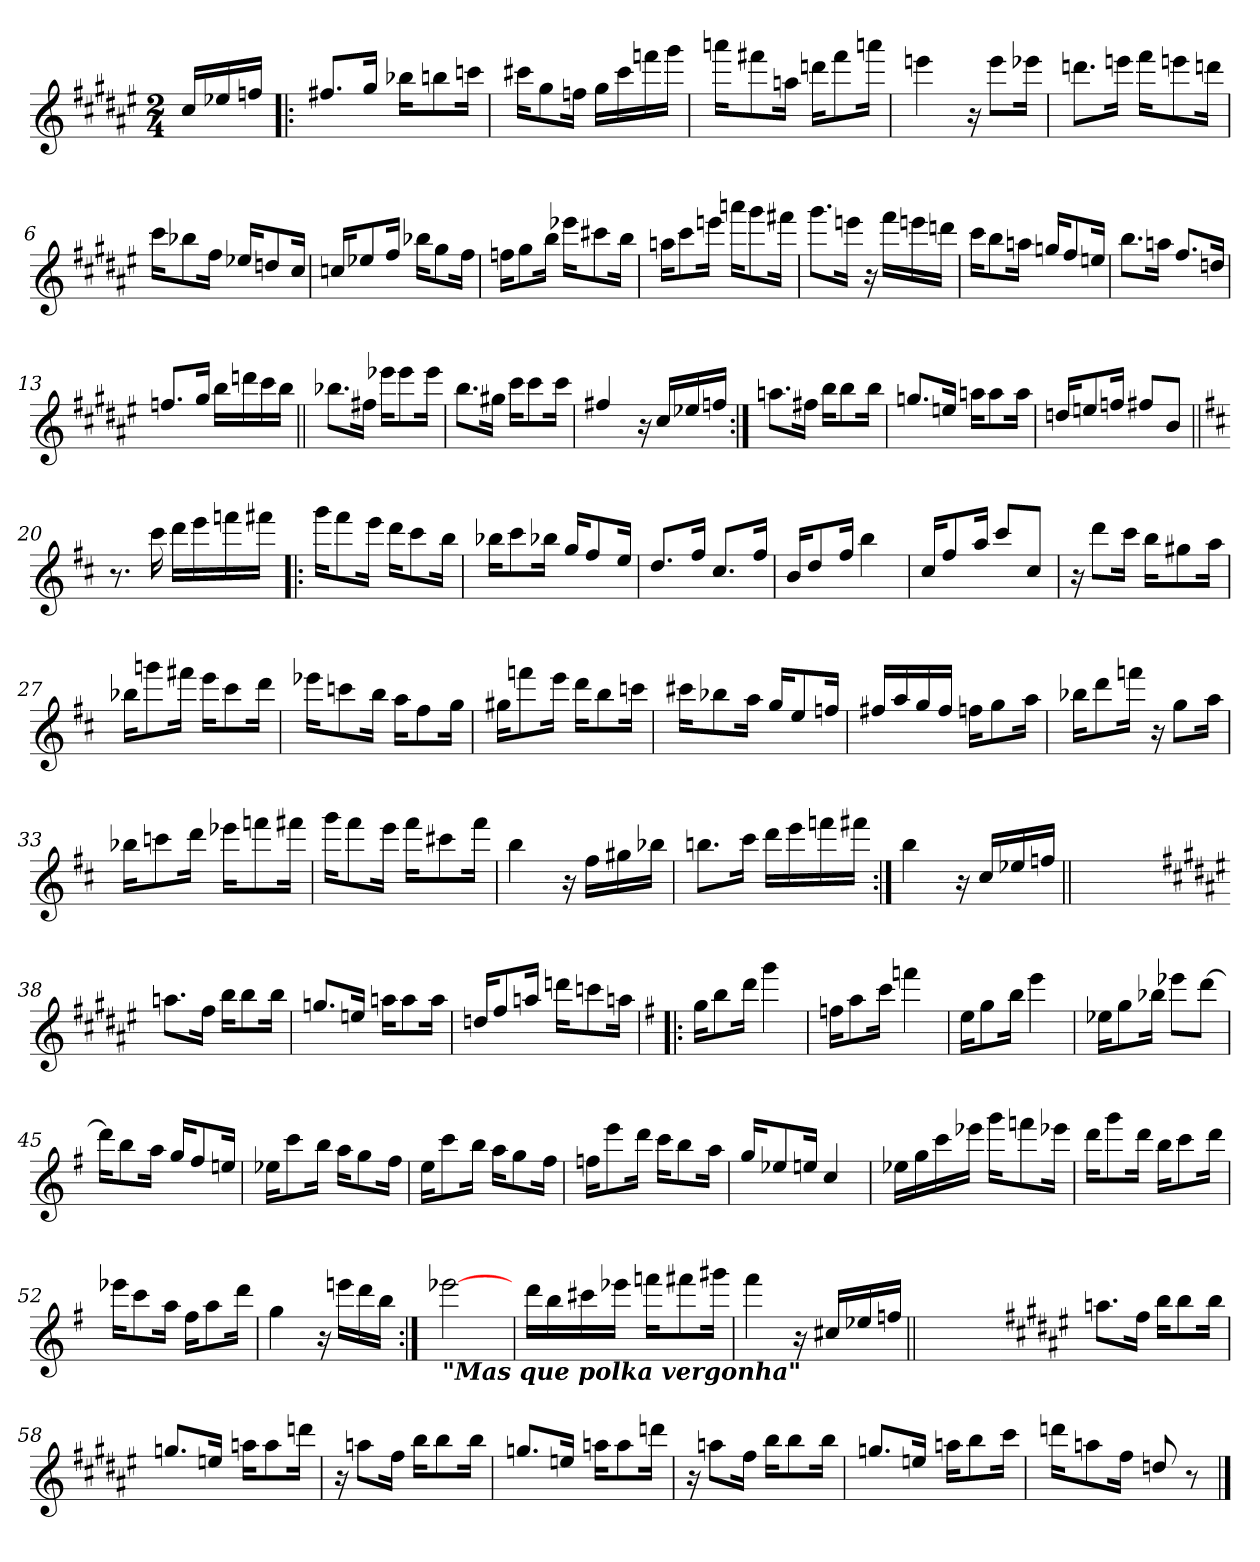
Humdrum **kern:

**kern
*part1
*staff1
*clefG2
*k[f#c#g#d#a#e#]
*F#:
*M2/4
=
16cc#/LL
16ee-X/
16ffn/JJ
=1!|:
8.ff#X/L
16gg#/Jk
16bb-X\KL
8bbn\
16cccn\Jk
=2
16ccc#X\KL
8gg#\
16ffn\Jk
16gg#\LL
16ccc#\
16fffn\
16ggg#\JJ
=3
16aaan\KL
8fff#X\
16aan\Jk
16dddn\KL
8fff#\
16aaan\Jk
=4
4eeen\
16r
8eee\L
16eee-X\Jk
!!LO:LB:g=z
=5
8.dddn\L
16eeen\Jk
16fff#\KL
8eeen\
16dddn\Jk
=6
16ccc#\KL
8bb-X\
16ff#\Jk
16ee-X/KL
8ddn/
16cc#/Jk
=7
16ccn/KL
8ee-X/
16ff#/Jk
16bb-X\KL
8gg#\
16ff#\Jk
=8
16ffn\KL
8gg#\
16bb\Jk
16eee-X\KL
8ccc#X\
16bb\Jk
!!LO:LB:g=z
=9
16aan\KL
8ccc#\
16eeen\Jk
16aaan\KL
8ggg#\
16fff#X\Jk
=10
8.ggg#\L
16eeen\Jk
16r
16fff#\LL
16eeen\
16dddn\JJ
=11
16ccc#\KL
8bb\
16aan\Jk
16ggn/KL
8ff#/
16een/Jk
=12
8.bb\L
16aan\Jk
8.ff#/L
16ddn/Jk
=13
8.ffn/L
16gg#/Jk
16bb\LL
16dddn\
16ccc#\
16bb\JJ
!!LO:LB:g=z
=14||
8.bb-X\L
16ff#X\Jk
16eee-X\KL
8eee-\
16eee-\Jk
=15
8.bb\L
16gg#X\Jk
16ccc#\KL
8ccc#\
16ccc#\Jk
=16
4ff#X/
16r
16cc#/LL
16ee-X/
16ffn/JJ
=17:|!
8.aan\L
16ff#X\Jk
16bb\KL
8bb\
16bb\Jk
=18
8.ggn/L
16een/Jk
16aan\KL
8aa\
16aa\Jk
!!LO:LB:g=z
=19
16ddn/KL
8een/
16ffn/Jk
8ff#X/L
8b/J
=20||
*k[f#c#]
*D:
8.r
16ccc#\
16ddd\LL
16eee\
16fffn\
16fff#X\JJ
=21!|:
16ggg\KL
8fff#\
16eee\Jk
16ddd\KL
8ccc#\
16bb\Jk
=22
16bb-X\KL
8ccc#\
16bb-X\Jk
16gg/KL
8ff#/
16ee/Jk
=23
8.dd/L
16ff#/Jk
8.cc#/L
16ff#/Jk
!!LO:LB:g=z
=24
16b/KL
8dd/
16ff#/Jk
4bb\
=25
16cc#/KL
8ff#/
16aa/Jk
8ccc#/L
8cc#/J
=26
16r
8ddd\L
16ccc#\Jk
16bb\KL
8gg#X\
16aa\Jk
=27
16bb-X\KL
8gggn\
16fff#X\Jk
16eee\KL
8ccc#\
16ddd\Jk
=28
16eee-X\KL
8cccn\
16bb\Jk
16aa\KL
8ff#\
16gg\Jk
!!LO:LB:g=z
=29
16gg#X\KL
8fffn\
16eee\Jk
16ddd\KL
8bb\
16cccn\Jk
=30
16ccc#X\KL
8bb-X\
16aa\Jk
16gg/KL
8ee/
16ffn/Jk
=31
16ff#X/LL
16aa/
16gg/
16ff#/JJ
16ffn\KL
8gg\
16aa\Jk
=32
16bb-X\KL
8ddd\
16fffn\Jk
16r
8gg\L
16aa\Jk
=33
16bb-X\KL
8cccn\
16ddd\Jk
16eee-X\KL
8fffn\
16fff#X\Jk
!!LO:LB:g=z
=34
16ggg\KL
8fff#\
16eee\Jk
16fff#\KL
8ccc#X\
16fff#\Jk
=35
4bb\
16r
16ff#\LL
16gg#X\
16bb-X\JJ
=36
8.bbn\L
16ccc#\Jk
16ddd\LL
16eee\
16fffn\
16fff#X\JJ
=37:|!
4bb\
16r
16cc#/LL
16ee-X/
16ffn/JJ
=37X371||
2ryy
!!LO:LB:g=z
=38-
*k[f#c#g#d#a#e#]
*F#:
8.aan\L
16ff#\Jk
16bb\KL
8bb\
16bb\Jk
=39
8.ggn/L
16een/Jk
16aan\KL
8aa\
16aa\Jk
=40
16ddn/KL
8ff#/
16aan/Jk
16dddn\KL
8cccn\
16aan\Jk
=41!|:
*k[f#]
*G:
16gg\KL
8bb\
16ddd\Jk
4ggg\
=42
16ffn\KL
8aa\
16ccc\Jk
4fffn\
!!LO:LB:g=z
=43
16ee\KL
8gg\
16bb\Jk
4eee\
=44
16ee-X\KL
8gg\
16bb-X\Jk
8eee-X\L
[>8ddd\J
=45
16ddd\KL]
8bb\
16aa\Jk
16gg/KL
8ff#/
16een/Jk
=46
16ee-X\KL
8ccc\
16bb\Jk
16aa\KL
8gg\
16ff#\Jk
=47
16ee\KL
8ccc\
16bb\Jk
16aa\KL
8gg\
16ff#\Jk
!!LO:PB:g=z
=48
16ffn\KL
8eee\
16ddd\Jk
16ccc\KL
8bb\
16aa\Jk
=49
16gg/KL
8ee-X/
16een/Jk
4cc/
=50
16ee-X\LL
16gg\
16ccc\
16eee-X\JJ
16ggg\KL
8fffn\
16eee-X\Jk
=51
16ddd\KL
8ggg\
16ddd\Jk
16bb\KL
8ccc\
16ddd\Jk
=52
16eee-X\KL
8ccc\
16aa\Jk
16ff#\KL
8aa\
16ddd\Jk
!!LO:LB:g=z
=53
4gg\
16r
16eeen\LL
16ddd\
16bb\JJ
=54:|!
!LO:TX:b:Bi:t="Mas que polka vergonha"
[2eee-X\
=55
16ddd\LL
16bb\
16ccc#X\
16eee-X\JJ
16fffn\KL
8fff#X\
16ggg#X\Jk
=56
4fff#\
16r
16cc#X/LL
16ee-X/
16ffn/JJ
=56X562||
2ryy
!!LO:LB:g=z
=57-
*k[f#c#g#d#a#e#]
*F#:
8.aan\L
16ff#\Jk
16bb\KL
8bb\
16bb\Jk
=58
8.ggn/L
16een/Jk
16aan\KL
8aa\
16dddn\Jk
=59
16r
8aan\L
16ff#\Jk
16bb\KL
8bb\
16bb\Jk
=60
8.ggn/L
16een/Jk
16aan\KL
8aa\
16dddn\Jk
!!LO:LB:g=z
=61
16r
8aan\L
16ff#\Jk
16bb\KL
8bb\
16bb\Jk
=62
8.ggn/L
16een/Jk
16aan\KL
8bb\
16ccc#\Jk
=63
16dddn\KL
8aan\
16ff#\Jk
8ddn/
8r
==
*-
